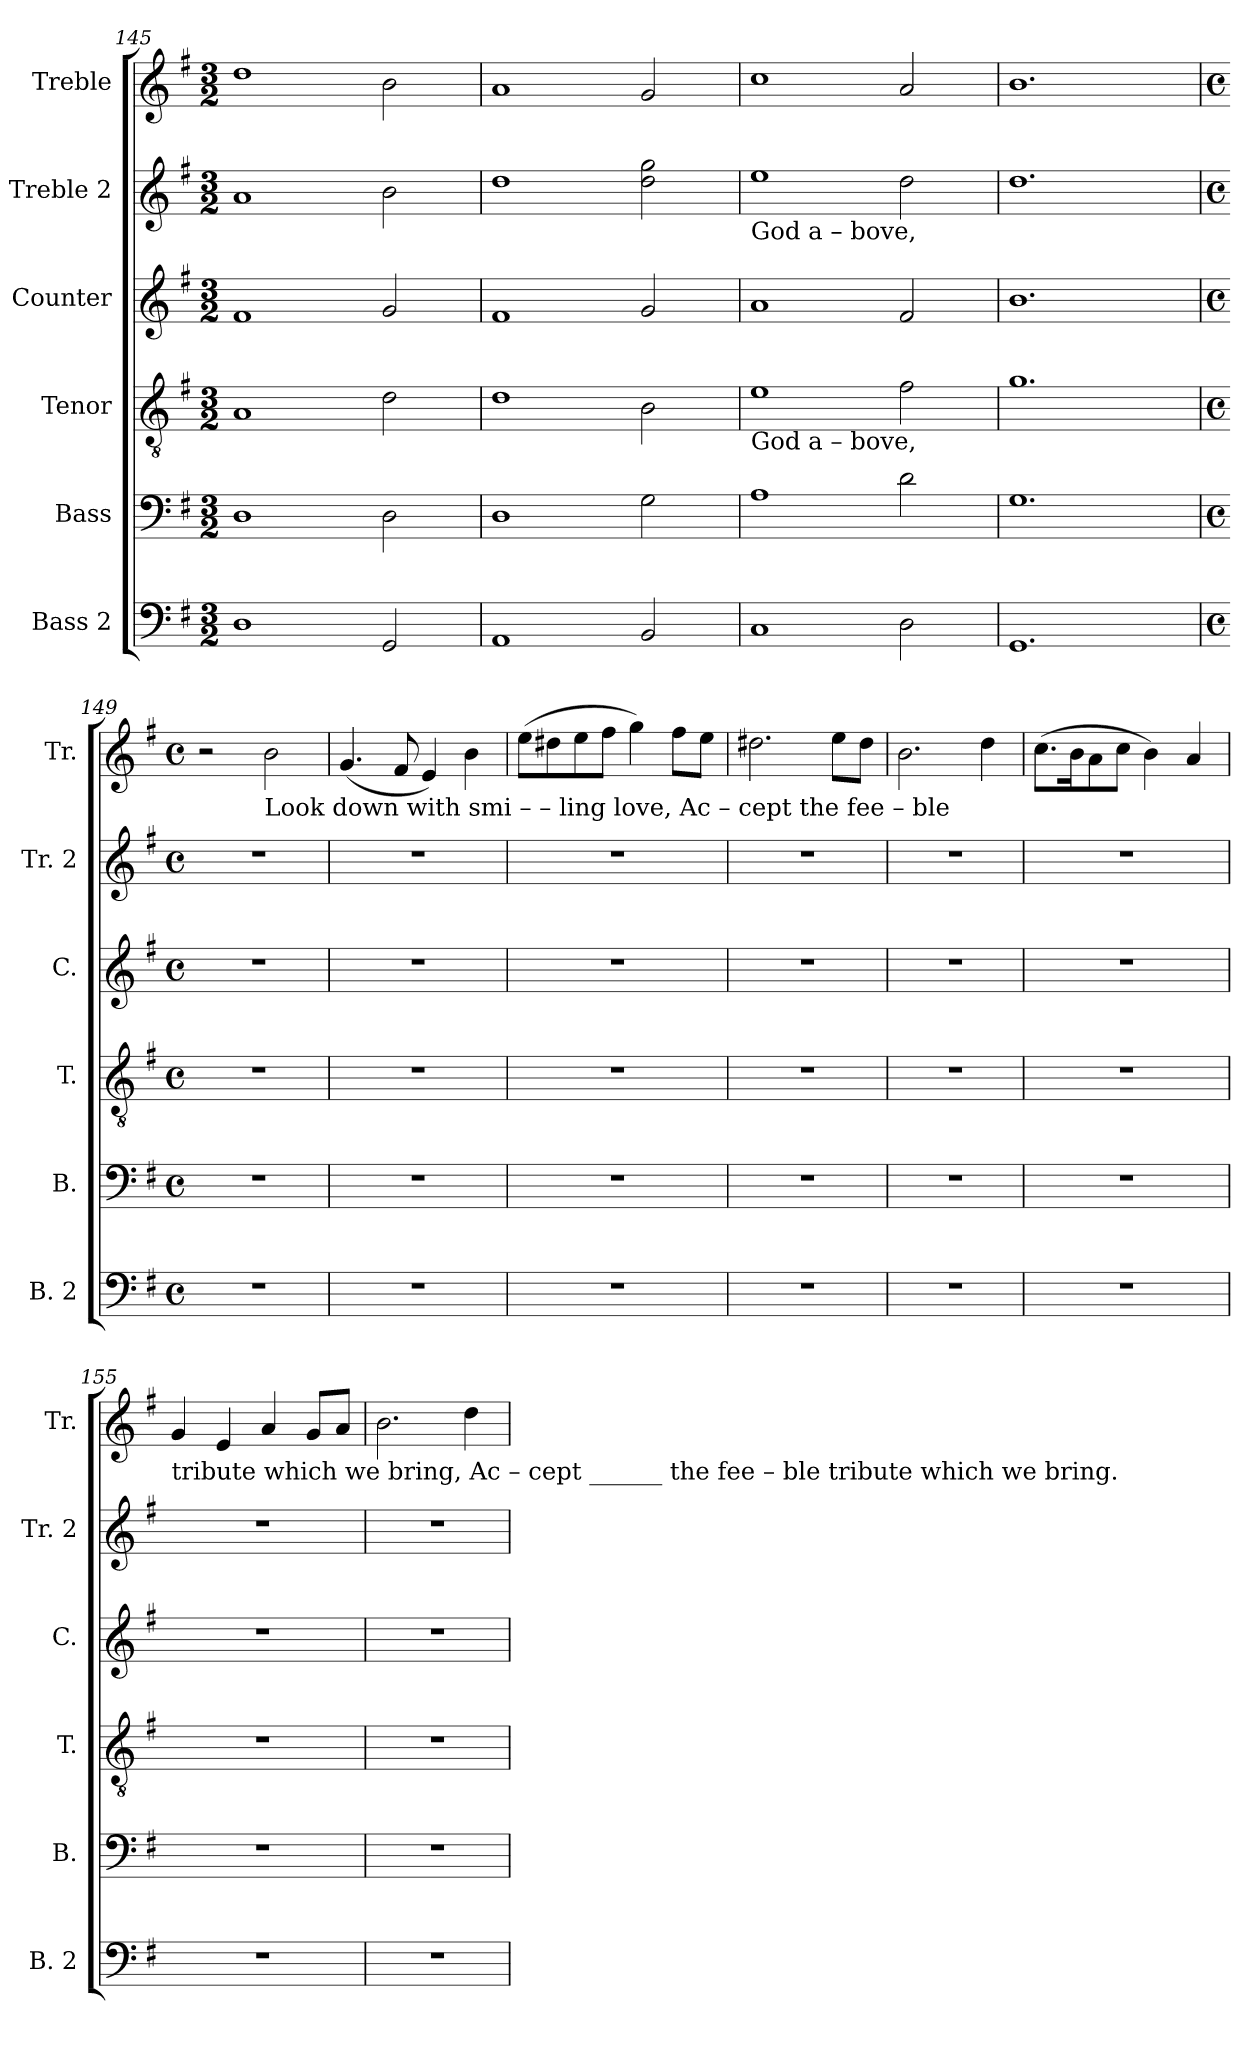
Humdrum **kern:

**kern	**kern	**kern	**kern	**kern	**kern
*part6	*part5	*part4	*part3	*part2	*part1
*staff6	*staff5	*staff4	*staff3	*staff2	*staff1
*I"Bass 2	*I"Bass	*I"Tenor	*I"Counter	*I"Treble 2	*I"Treble
*I'B. 2	*I'B.	*I'T.	*I'C.	*I'Tr. 2	*I'Tr.
*clefF4	*clefF4	*clefGv2	*clefG2	*clefG2	*clefG2
*k[f#]	*k[f#]	*k[f#]	*k[f#]	*k[f#]	*k[f#]
*M3/2	*M3/2	*M3/2	*M3/2	*M3/2	*M3/2
=145	=145	=145	=145	=145	=145
1D	1D	1A	1f#	1a	1dd
2GG/	2D\	2d\	2g/	2b\	2b\
=146	=146	=146	=146	=146	=146
1AA	1D	1d	1f#	1dd	1a
2BB/	2G\	2B\	2g/	2dd\ 2gg\	2g/
!!LO:LB:g=z
=147	=147	=147	=147	=147	=147
!	!	!	!	!LO:TX:b:t=God  a  –  bove,	!
!	!	!LO:TX:b:t=God  a  –  bove,	!	!	!
1C	1A	1e	1a	1ee	1cc
2D\	2d\	2f#\	2f#/	2dd\	2a/
=148	=148	=148	=148	=148	=148
1.GG	1.G	1.g	1.b	1.dd	1.b
!!LO:LB:g=z
=149	=149	=149	=149	=149	=149
*M4/4	*M4/4	*M4/4	*M4/4	*M4/4	*M4/4
*met(c)	*met(c)	*met(c)	*met(c)	*met(c)	*met(c)
*	*	*	*	*	*MM80
1r	1r	1r	1r	1r	2r
!	!	!	!	!	!LO:TX:b:t=Look down         with  smi      –         –    ling      love,    Ac  –  cept   the  fee         –         ble
.	.	.	.	.	2b\
=150	=150	=150	=150	=150	=150
1r	1r	1r	1r	1r	(4.g/
.	.	.	.	.	8f#/
.	.	.	.	.	4e/)
.	.	.	.	.	4b\
=151	=151	=151	=151	=151	=151
1r	1r	1r	1r	1r	(8ee\L
.	.	.	.	.	8dd#X\
.	.	.	.	.	8ee\
.	.	.	.	.	8ff#\J
.	.	.	.	.	4gg\)
.	.	.	.	.	8ff#\L
.	.	.	.	.	8ee\J
=152	=152	=152	=152	=152	=152
1r	1r	1r	1r	1r	2.dd#X\
.	.	.	.	.	8ee\L
.	.	.	.	.	8dd#\J
=153	=153	=153	=153	=153	=153
1r	1r	1r	1r	1r	2.b\
.	.	.	.	.	4dd\
=154	=154	=154	=154	=154	=154
1r	1r	1r	1r	1r	(8.cc\L
.	.	.	.	.	16b\K
.	.	.	.	.	8a\
.	.	.	.	.	8cc\J
.	.	.	.	.	4b\)
.	.	.	.	.	4a/
!!LO:LB:g=z
=155	=155	=155	=155	=155	=155
!	!	!	!	!	!LO:TX:b:t=tribute which we bring, Ac – cept ______  the      fee        –        ble  tribute which we bring.
1r	1r	1r	1r	1r	4g/
.	.	.	.	.	4e/
.	.	.	.	.	4a/
.	.	.	.	.	8g/L
.	.	.	.	.	8a/J
=156	=156	=156	=156	=156	=156
1r	1r	1r	1r	1r	2.b\
.	.	.	.	.	4dd\
=	=	=	=	=	=
*-	*-	*-	*-	*-	*-
